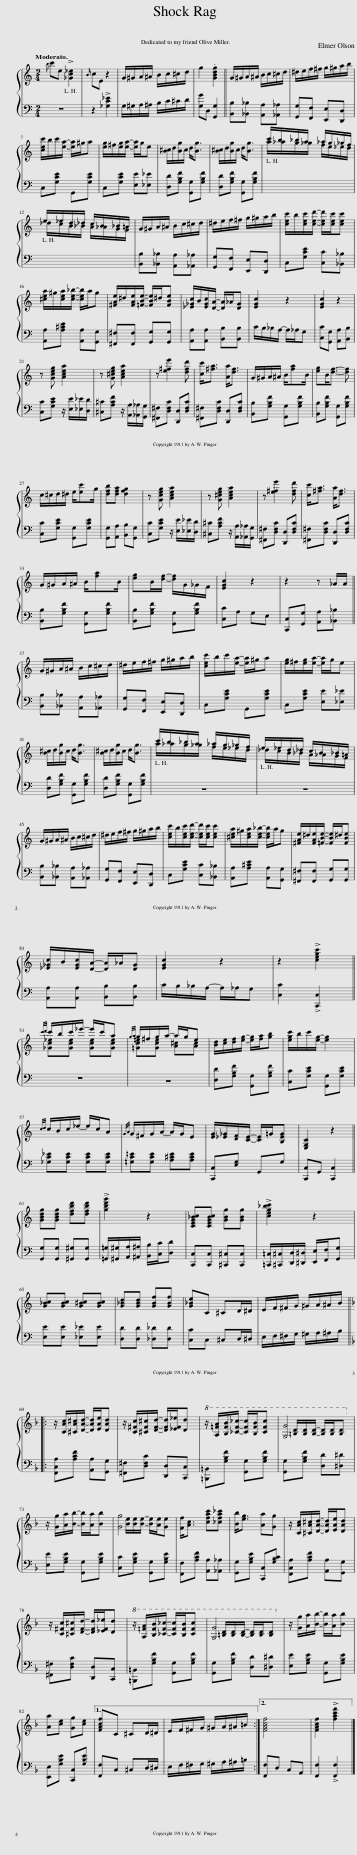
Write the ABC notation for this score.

X:1
%%score { ( 1 3 ) | 2 }
L:1/8
Q:1/4=95
M:2/4
I:linebreak $
K:C
V:1 treble
V:3 treble
V:2 bass
V:1
{b} c'e !>![_Gc_e]2 |{B} cE z2 | G/^G/A/^A/ B/c/^c/d/ | g2 .[GBdg]2 || G/^G/A/^A/ B/c/^c/d/ | %5
 ^d/e/f/^f/ g/^g/a/b/ |$ [cec']/b/c'/[ea]/- [ea]/^g/a | [eg]/^f/[eg]/[ea]/- [ea]/g/e | [B^c]/d/[Bg]/c/ d<[Bg] | [B^c]/d/[Bg]/c/ d<[Bg] | %10
 c'/b/_b/_a/ _a/_g/_g/f/ |$ e/_e/_d/_d/ c/_B/_B/=A/ | G/^G/A/^A/ B/c/^c/d/ | ^d/e/f/^f/ g/^g/a/b/ | [cec']/b/[cec']/[ced']/- [ced']/[cec']/[cec'] |$ %15
 [^cea]/^g/[cea]/[ce_b]/- [ceb]/a/g | [^FAe]/^d/[FAe]/[=FBe]/- [FBe]/^d/[FBe] | [_E_Gc]/B/[EGc]/[DA]/- [DA]/_A/[DG] | [EGc]2 z2 | [EGc]2 z2 |$ %20
 z [Gceg] [Acea]2 | z [G^ceg] [Acea]2 | z [e^fe']2 [dfd'] | [cc']<[^fa] [Aa]<[df] | G/^G/A/^A/ B/[fa]B/ | %25
 [eg]B<[df]- [df] |$ c/^c/d/^d/ e/[ec']g/ | [dfb][dfa] [dfg]2 | z [Gceg] [Acea]2 | z [G^ceg] [Acea]2 | %30
 z [e^fe']2 [dfd'] | [cc']<[^fa] [Aa]<[df] |$ G/^G/A/^A/ B/[fa]B/ | [eg]B/[df]/- [df]/G/_G/F/ | [EGc]2 z2 | %35
 z2 z _A/A/ ||$ G/^G/A/^A/ B/c/^c/d/ | ^d/e/f/^f/ g/^g/a/b/ | [cec']/b/c'/[ea]/- [ea]/^g/a | [eg]/^f/[eg]/[ea]/- [ea]/g/e |$ %40
 [B^c]/d/[Bg]/c/ d<[Bg] | [B^c]/d/[Bg]/c/ d<[Bg] | c'/b/_b/_a/ _a/_g/_g/f/ | e/_e/_d/_d/ c/_B/_B/=A/ |$ G/^G/A/^A/ B/c/^c/d/ | %45
 ^d/e/f/^f/ g/^g/a/b/ | [cec']/b/[cec']/[ced']/- [ced']/[cec']/[cec'] | [^cea]/^g/[cea]/[ce_b]/- [ceb]/a/g | [^FAe]/^d/[FAe]/[=FBe]/- [FBe]/^d/[FBe] |$ [_E_Gc]/B/[EGc]/[DA]/- [DA]/_A/[DG] | %50
 [EGc]2 z2 | z2 !>![cegc']2 ||${c'd'} c'/b/c'/_e'/- e'/c'/a |{ga} g/^f/g/a/- a/g/e | [Bd]/[ce]/[df]/[eg]/- [eg]/[fa]/[gb] | %55
 [egc']/b/c'/[eg]/- [eg]2 |${cd} c/B/c/_e/- e/c/A |{GA} G/^F/G/A/- A/G/E | [EG]/[_E_G]/[DF]/[CE]/- [CE]/=G/[B,EG] | [E,G,C]2 z2 ||$ %60
 [GBdg][GBdg] [dfbd'][dfbd'] | !>![gbd'g']2 z2 | [CEG_Bc][CEGBc] [GBg][GBg] | !>![ceg_bc']2 z2 |$ [G_Bc][GBc] [G^Bc][GBc] | %65
 [G_Bd][GBd] [GBf][GBf] | [G_Be]C ^CD/^D/ | E/F/^F/G/ ^G/A/^A/B/ |:$[K:F] z/ [CAc]/[^CA^c]/[DAd]/- [DAd]/[EAe]/[DAd] | z/ [C^Fc]/[^CF^c]/[DFd]/- [DFd]/[_EF_e]/[Dd] | %70
!8va(! z/ [A=fa]/[Bfb]/[_cf_c']/- [cfc']/[Bfb]/[cfc'] | [Gg]4!8va)! |$ z/ [Gg]/[Aa]/[Bb]/- [Bb]/[Aa]/[Bb] | [Gg]4 | [Ff]<[Ac] [cfac'][_cfa_c'] | %75
 [Bb]<[eg] [Aa][Gg] | z/ [CAc]/[^CA^c]/[DAd]/- [DAd]/[EAe]/[DAd] |$ z/ [C^Fc]/[^CF^c]/[DFd]/- [DFd]/[_EF_e]/[Dd] |!8va(! z/ [A=fa]/[Bfb]/[_cf_c']/- [cfc']/[Bfb]/[cfc'] | [Gg]4!8va)! | %80
 z/ [Gg]/[Aa]/[Bb]/- [Bb]/[Aa]/[Bb] |$ [Aa][ce] [Gg][ce] |1 [FAcf]C ^CD/^D/ | E/F/^F/G/ ^G/A/^A/=B/ :|2 [FAcf]4 | %85
 [FAcf]2 !>![fac'f']2 |] %86
V:2
 z4 | z2 !>![_G,C_E]2 | G,/^G,/A,/^A,/ B,/C/^C/D/ | [G,G]D, [G,,G,]2 || [B,,B,][_B,,_B,] [A,,A,][_A,,_A,] | %5
 [G,,G,][F,,F,] [E,,E,][D,,D,] |$ C,[G,CE] G,,[G,CE] | C,[G,CE] [E,E][_E,_E] | [D,D][G,B,F] [G,,G,][G,B,F] | [D,D][G,B,F] [G,,G,][G,B,F] | %10
 x4 |$ x4 | [B,,B,][_B,,_B,] [A,,A,][_A,,_A,] | [G,,G,][F,,F,] [E,,E,][D,,D,] | C,[G,CE] [C,C][_B,,_B,] |$ %15
 [A,,A,][A,^CE] [A,,A,][G,,G,] | [^F,,^F,][F,,F,] [G,,G,][G,,G,] | [A,,A,][A,,A,] [B,,B,][B,,B,] | C/B,/_B,/A,/- A,/_A,/G, | [C,C][G,,G,] [A,,A,][B,,B,] |$ %20
 [C,C][G,CE] z/ [E,E]/[_E,_E]/[D,D]/ | [^C,^C][A,CF] z/ [A,,A,]/[_A,,_A,]/[G,,G,]/ | [^F,,^F,][D,F,C] [D,,D,][D,F,C] | [^F,,^F,][D,F,C] [D,,D,][D,F,C] | [B,,B,][G,B,F] [G,,G,][G,B,F] | %25
 [B,,B,][G,B,F] [G,,G,][G,B,F] |$ [C,C][G,CE] [G,,G,][G,CE] | [G,,G,][A,,A,] [B,,B,][G,,G,] | [C,C][G,CE] z/ [E,E]/[_E,_E]/[D,D]/ | [^C,^C][A,CF] z/ [A,,A,]/[_A,,_A,]/[G,,G,]/ | %30
 [^F,,^F,][D,F,C] [D,,D,][D,F,C] | [^F,,^F,][D,F,C] [D,,D,][D,F,C] |$ [B,,B,][G,B,F] [G,,G,][G,B,F] | [B,,B,][G,B,F] [G,,G,][G,B,F] | [C,C]A, G,E, | %35
 [C,,C,][G,,G,] [A,,A,][_B,,_B,] ||$ [B,,B,][_B,,_B,] [A,,A,][_A,,_A,] | [G,,G,][F,,F,] [E,,E,][D,,D,] | C,[G,CE] G,,[G,CE] | C,[G,CE] [E,E][_E,_E] |$ %40
 [D,D][G,B,F] [G,,G,][G,B,F] | [D,D][G,B,F] [G,,G,][G,B,F] | z4 | z4 |$ [B,,B,][_B,,_B,] [A,,A,][_A,,_A,] | %45
 [G,,G,][F,,F,] [E,,E,][D,,D,] | C,[G,CE] [C,C][_B,,_B,] | [A,,A,][A,^CE] [A,,A,][G,,G,] | [^F,,^F,][F,,F,] [G,,G,][G,,G,] |$ [A,,A,][A,,A,] [B,,B,][B,,B,] | %50
 C/B,/_B,/A,/- A,/_A,/G, | [C,C]2 !>![C,,C,]2 ||$ z4 | z4 | [D,D][G,B,F] [G,,G,][G,B,F] | %55
 [C,C][G,CE] [G,,G,][G,CE] |$ [_G,C_E][G,CE] [G,CE][G,CE] | [=G,C=E][G,CE] [A,^CE][A,CE] | [C,,C,][E,G,] G,,G, | [C,,C,]G,, [C,,C,]2 ||$ %60
 [G,,G,][G,,G,] [^G,,^G,][G,,G,] | [=G,,=G,]/[^G,,^G,]/[A,,A,]/[^A,,^A,]/ [B,,B,]/[C,C]/[D,D] | [C,,C,][C,,C,] [^C,,^C,][C,,C,] | [=C,,=C,]/[^C,,^C,]/[D,,D,]/[^D,,^D,]/ [E,,E,]/[F,,F,]/[G,,G,] |$ [E,E][E,E] [_E,_E][E,E] | %65
 [D,D][D,D] [_D,_D][D,D] | [C,C]C, ^C,D,/^D,/ | E,/F,/^F,/G,/ ^G,/A,/^A,/B,/ |:$[K:F] [F,,C,A,][A,CF] [A,,A,][G,,G,] | [^F,,^F,][D,F,C] [D,,D,][C,,C,] | %70
 [=B,,,=B,,][G,B,F] [G,,G,][G,B,F] | [G,,G,][G,B,F] [D,D][^D,^D] |$ [E,E][G,B,E] [G,,G,][G,B,E] | [C,C][G,B,E] [G,,G,][G,B,E] | [F,,F,][A,CF] [A,,A,][_A,,_A,] | %75
 [G,,G,][G,B,E] [C,,C,][G,B,C] | [F,,C,A,][A,CF] [A,,A,][G,,G,] |$ [^F,,^F,][D,F,C] [D,,D,][C,,C,] | [=B,,,=B,,][G,B,F] [G,,G,][G,B,F] | [G,,G,][G,B,F] [D,D][^D,^D] | %80
 [E,E][G,B,E] [G,,G,][G,B,E] |$ [E,,E,][G,B,E] [C,,C,][G,B,E] |1 [F,,F,]C, ^C,D,/^D,/ | E,/F,/^F,/G,/ ^G,/A,/^A,/=B,/ :|2 [F,,F,]D, C,A,, | %85
 [F,,F,]2 !>![F,,F,]2 |] %86
V:3
 x4 | x4 | x4 | x4 || x4 | %5
 x4 |$ x4 | x4 | x4 | x4 | %10
 a/_a/g/_g/ f/e/_e/d/ |$ _d/c/B/_B/ A/_A/G/F/ | x4 | x4 | x4 |$ %15
 x4 | x4 | x4 | x4 | x4 |$ %20
 x4 | x4 | x4 | x4 | x4 | %25
 x4 |$ x4 | x4 | x4 | x4 | %30
 x4 | x4 |$ x4 | x4 | x4 | %35
 x4 ||$ x4 | x4 | x4 | x4 |$ %40
 x4 | x4 | a/_a/g/_g/ f/e/_e/d/ | _d/c/B/_B/ A/_A/G/F/ |$ x4 | %45
 x4 | x4 | x4 | x4 |$ x4 | %50
 x4 | x4 ||$ [_Gc_e][Gce] [Gce][Gce] | [=Gc=e][Gce] [A^c][Ac] | x4 | %55
 x4 |$ x4 | x4 | x4 | x4 ||$ %60
 x4 | x4 | x4 | x4 |$ x4 | %65
 x4 | x4 | x4 |:$[K:F] x4 | x4 | %70
!8va(! x4 | x/ [=Bd]/[Bd]/[Bd]/- [Bd]/[Bd]/[Bd]!8va)! |$ x4 | x/ [Be]/[Be]/[Be]/- [Be]/[Ae]/[Ge] | x4 | %75
 x4 | x4 |$ x4 |!8va(! x4 | x/ [=Bd]/[Bd]/[Bd]/- [Bd]/[Bd]/[Bd]!8va)! | %80
 x4 |$ x4 |1 x4 | x4 :|2 x4 | %85
 x4 |] %86
